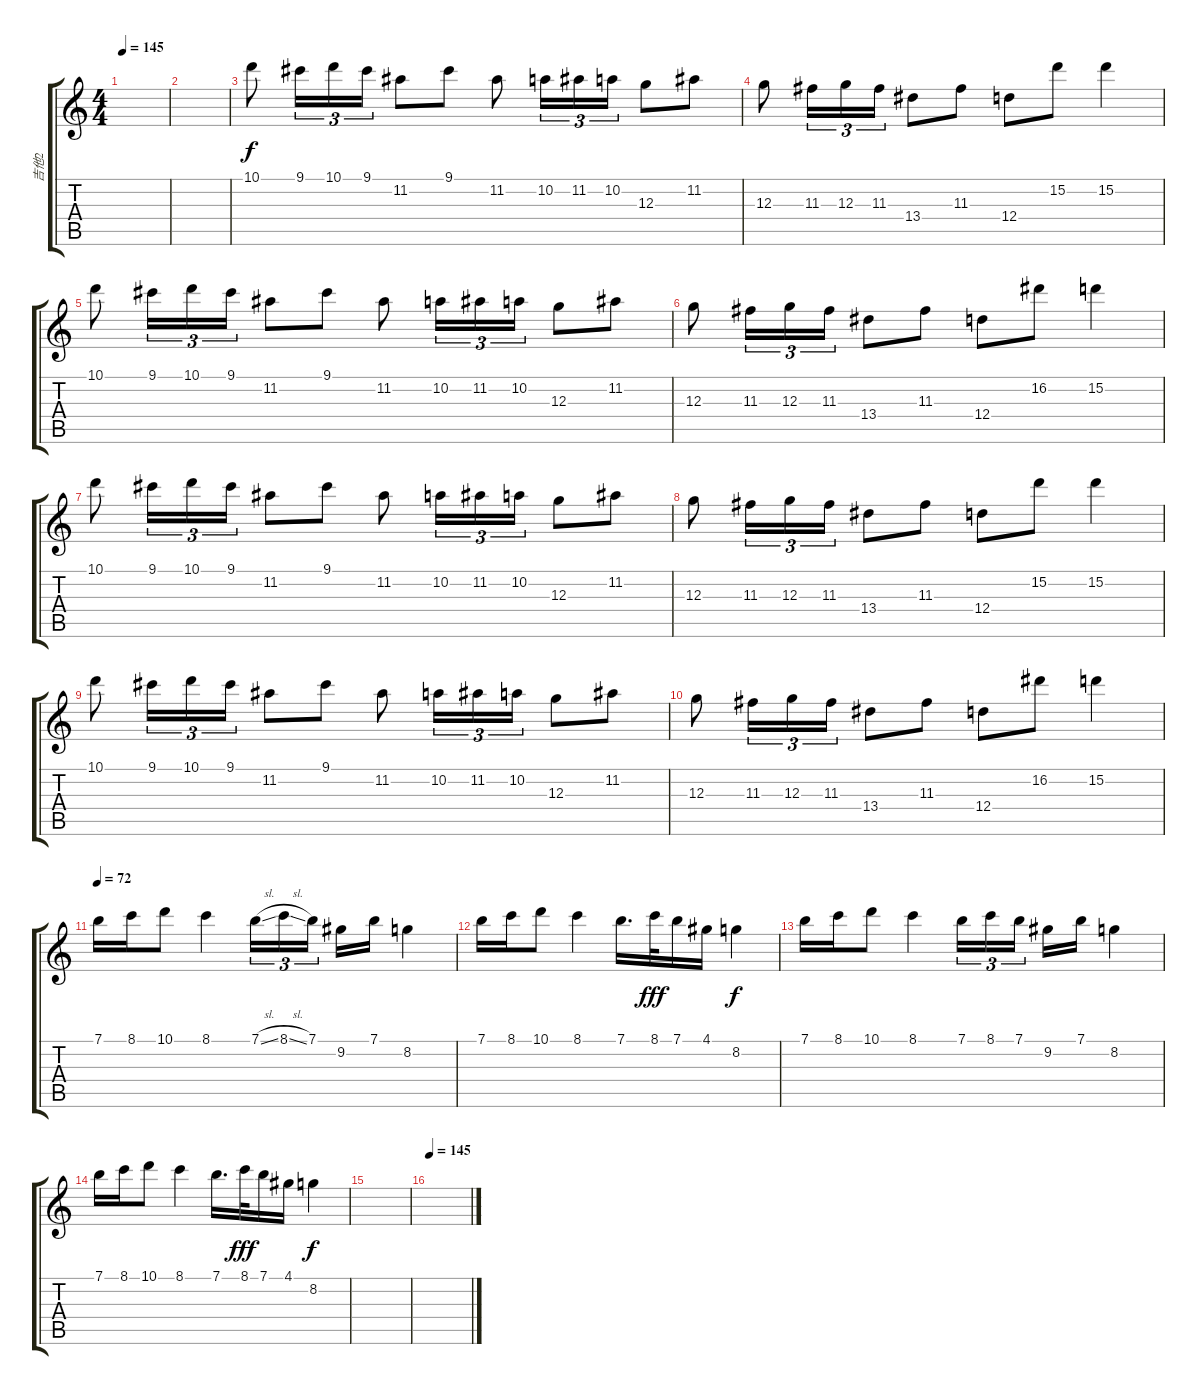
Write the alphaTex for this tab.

\track ("吉他2" "吉他2") {instrument electricguitarjazz}
\staff {score tabs}
\tuning (E4 B3 G3 D3 A2 E2) {hide}
\ts (4 4)
\tempo 145
\clef g2
\ks c
|
|
10.1.8 9.1.16{tu (3 2)} 10.1.16{tu (3 2)} 9.1.16{tu (3 2)} 11.2.8 9.1.8 11.2.8 10.2.16{tu (3 2)} 11.2.16{tu (3 2)} 10.2.16{tu (3 2)} 12.3.8 11.2.8 |
12.3.8 11.3.16{tu (3 2)} 12.3.16{tu (3 2)} 11.3.16{tu (3 2)} 13.4.8 11.3.8 12.4.8 15.2.8 15.2.4 |
10.1.8 9.1.16{tu (3 2)} 10.1.16{tu (3 2)} 9.1.16{tu (3 2)} 11.2.8 9.1.8 11.2.8 10.2.16{tu (3 2)} 11.2.16{tu (3 2)} 10.2.16{tu (3 2)} 12.3.8 11.2.8 |
12.3.8 11.3.16{tu (3 2)} 12.3.16{tu (3 2)} 11.3.16{tu (3 2)} 13.4.8 11.3.8 12.4.8 16.2.8 15.2.4 |
10.1.8 9.1.16{tu (3 2)} 10.1.16{tu (3 2)} 9.1.16{tu (3 2)} 11.2.8 9.1.8 11.2.8 10.2.16{tu (3 2)} 11.2.16{tu (3 2)} 10.2.16{tu (3 2)} 12.3.8 11.2.8 |
12.3.8 11.3.16{tu (3 2)} 12.3.16{tu (3 2)} 11.3.16{tu (3 2)} 13.4.8 11.3.8 12.4.8 15.2.8 15.2.4 |
10.1.8 9.1.16{tu (3 2)} 10.1.16{tu (3 2)} 9.1.16{tu (3 2)} 11.2.8 9.1.8 11.2.8 10.2.16{tu (3 2)} 11.2.16{tu (3 2)} 10.2.16{tu (3 2)} 12.3.8 11.2.8 |
12.3.8 11.3.16{tu (3 2)} 12.3.16{tu (3 2)} 11.3.16{tu (3 2)} 13.4.8 11.3.8 12.4.8 16.2.8 15.2.4 |
\tempo 72
7.1.16 8.1.16 10.1.8 8.1.4 7.1{sl}.16{tu (3 2)} 8.1{sl}.16{tu (3 2)} 7.1.16{tu (3 2) beam splitsecondary} 9.2.16 7.1.16 8.2.4 |
7.1.16 8.1.16 10.1.8 8.1.4 7.1.16{d} 8.1.32{dy fff} 7.1.16 4.1.16 8.2.4{dy f} |
7.1.16 8.1.16 10.1.8 8.1.4 7.1.16{tu (3 2)} 8.1.16{tu (3 2)} 7.1.16{tu (3 2) beam splitsecondary} 9.2.16 7.1.16 8.2.4 |
7.1.16 8.1.16 10.1.8 8.1.4 7.1.16{d} 8.1.32{dy fff} 7.1.16 4.1.16 8.2.4{dy f} |
|
\tempo 145
